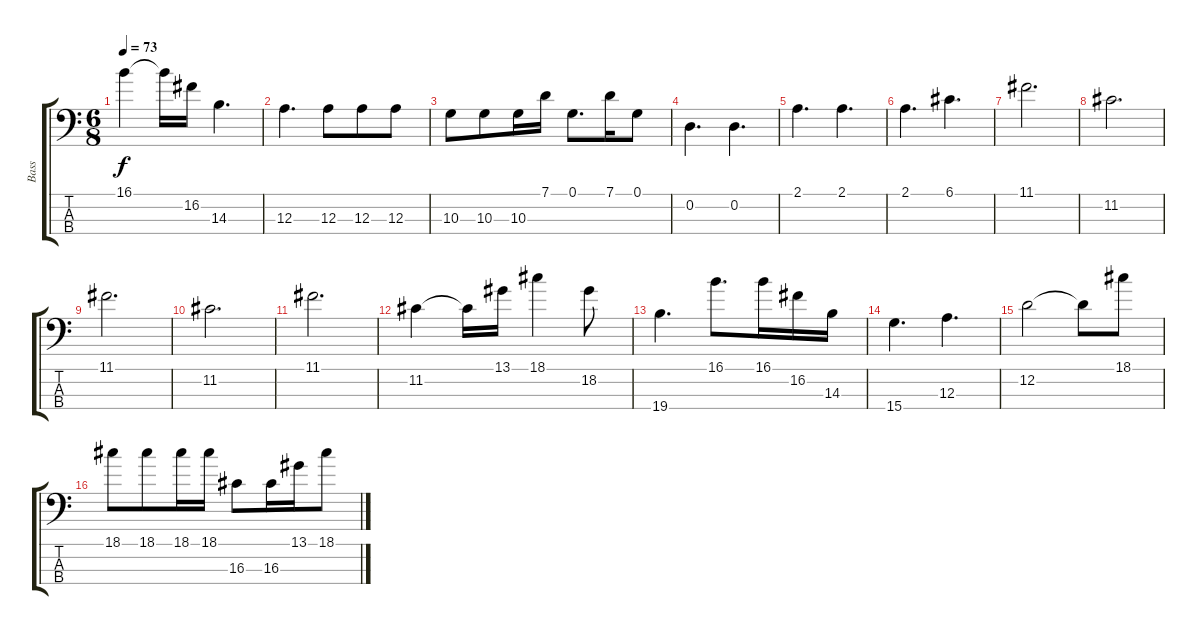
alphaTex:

\track ("Bass" "Bass") {instrument fretlessbass}
\staff {score tabs}
\tuning (G2 D2 A1 E1) {hide}
\ts (6 8)
\tempo 73
\clef f4
\ks c
16.1.4{dy f} 16.1{t}.16 16.2.16 14.3.4{d} |
12.3.4{d} 12.3.8 12.3.8 12.3.8 |
10.3.8 10.3.8 10.3.16 7.1.16 0.1.8{d} 7.1.16 0.1.8 |
0.2.4{d} 0.2.4{d} |
2.1.4{d} 2.1.4{d} |
2.1.4{d} 6.1.4{d} |
11.1.2{d} |
11.2.2{d} |
11.1.2{d} |
11.2.2{d} |
11.1.2{d} |
11.2.4 11.2{t}.16 13.1.16 18.1.4 18.2.8 |
19.4.4{d} 16.1.8{d} 16.1.16 16.2.16 14.3.16 |
15.4.4{d} 12.3.4{d} |
12.2.2 12.2{t}.8 18.1.8 |
18.1.8 18.1.8 18.1.16 18.1.16 16.3.8 16.3.16 13.1.16 18.1.8
